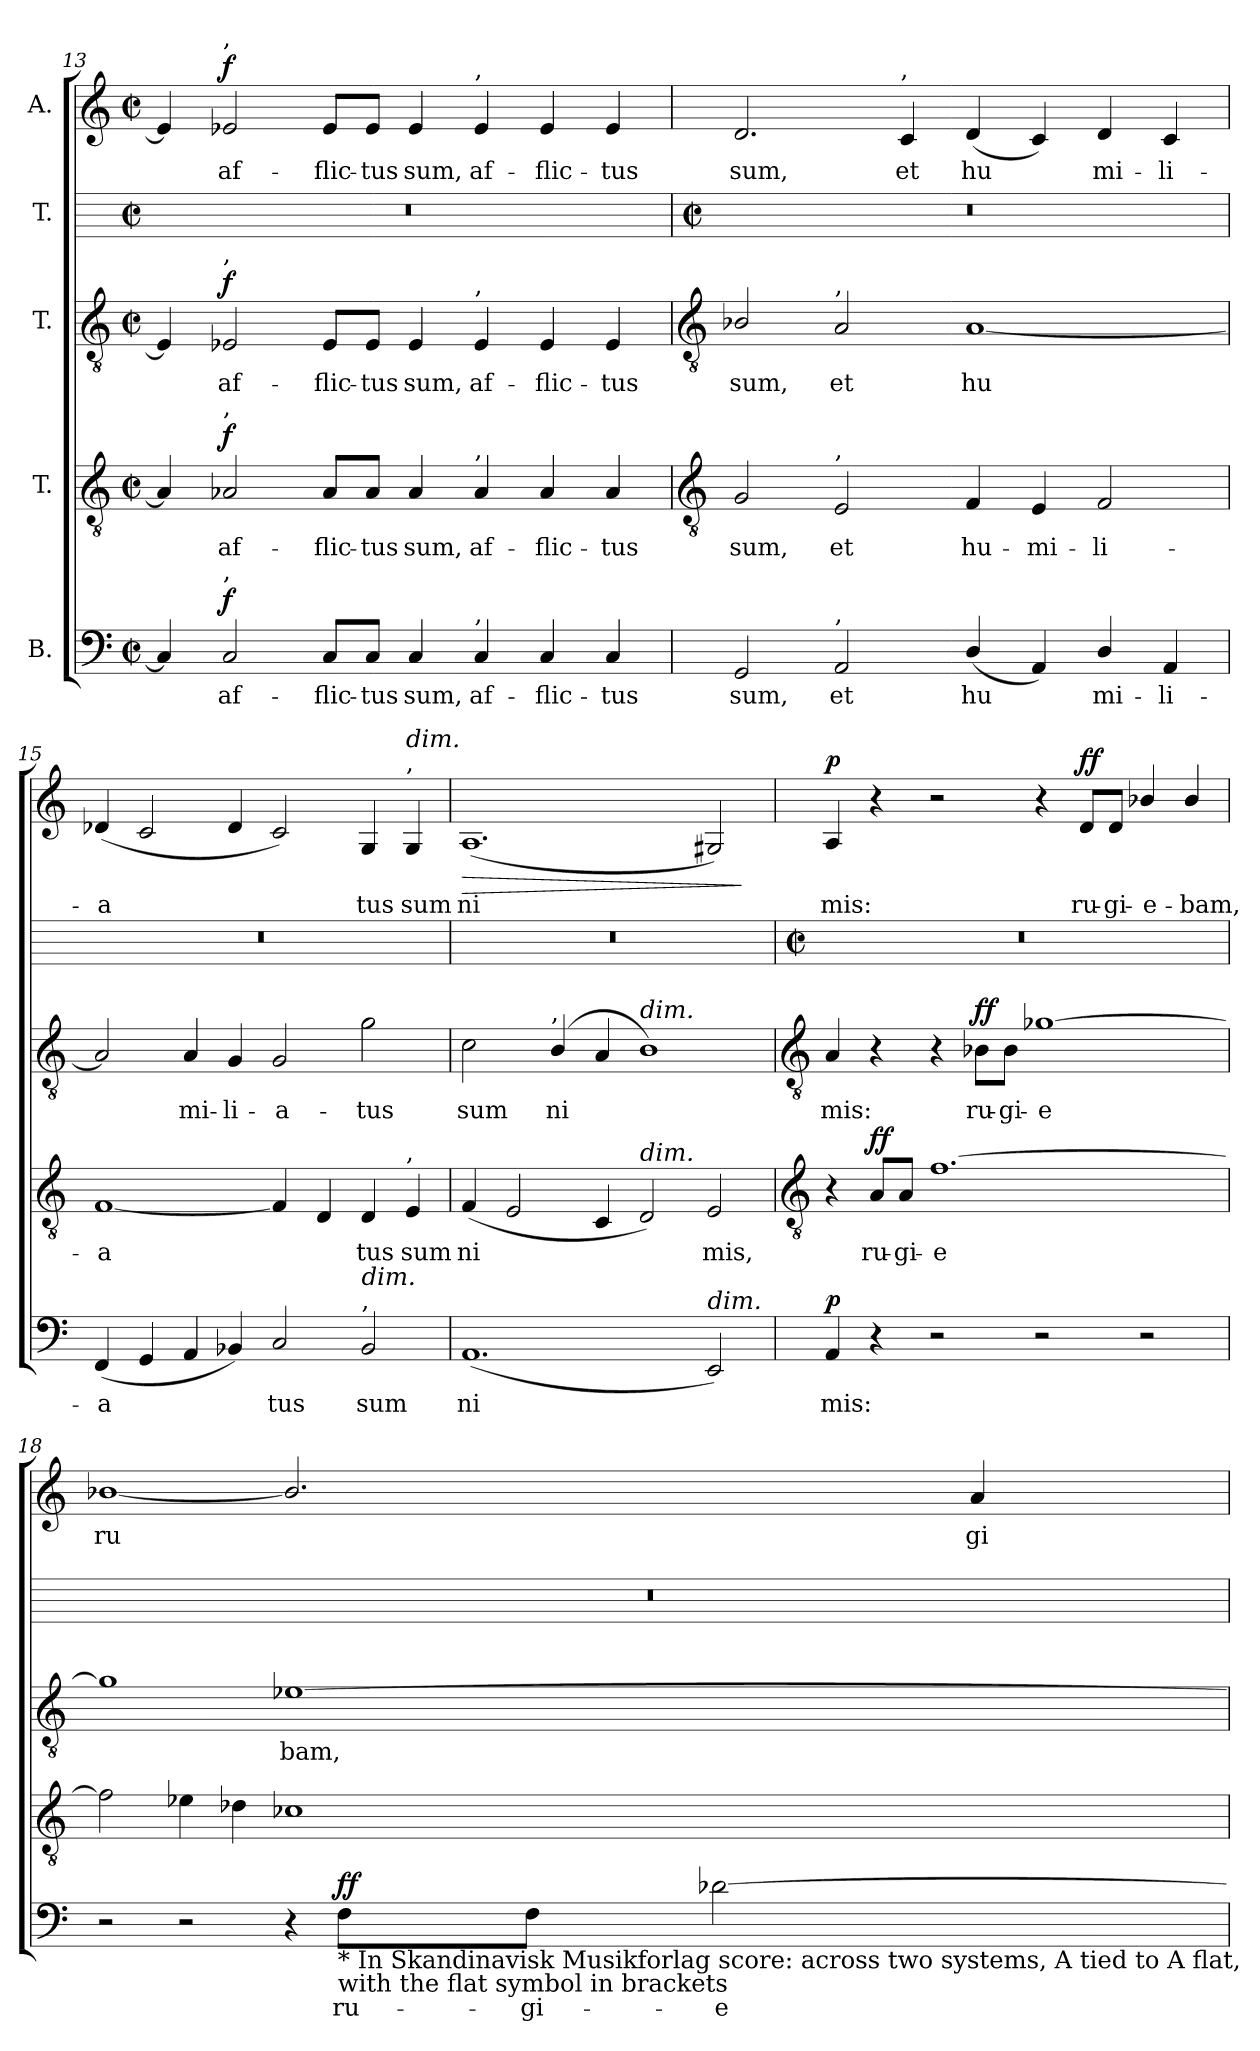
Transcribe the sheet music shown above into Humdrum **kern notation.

**kern	**text	**dynam	**kern	**text	**dynam	**kern	**text	**dynam	**kern	**kern	**text	**dynam
*part5	*part5	*part5	*part4	*part4	*part4	*part3	*part3	*part3	*part2	*part1	*part1	*part1
*staff5	*staff5	*staff5	*staff4	*staff4	*staff4	*staff3	*staff3	*staff3	*staff2	*staff1	*staff1	*staff1
*I"B.	*	*	*I"T.	*	*	*I"T.	*	*	*I"T.	*I"A.	*	*
*clefF4	*	*	*clefGv2	*	*	*clefGv2	*	*	*	*clefG2	*	*
*k[]	*	*	*k[]	*	*	*k[]	*	*	*	*k[]	*	*
*C:	*	*	*C:	*	*	*C:	*	*	*	*C:	*	*
*M4/2	*	*	*M4/2	*	*	*M4/2	*	*	*M4/2	*M4/2	*	*
*met(c|)	*	*	*met(c|)	*	*	*met(c|)	*	*	*met(c|)	*met(c|)	*	*
=13	=13	=13	=13	=13	=13	=13	=13	=13	=13	=13	=13	=13
4C]	.	.	4A-]	.	.	4E-]	.	.	0r	4e-]	.	.
!	!	!	!	!	!	!	!	!	!	!LO:TX:a:t=,	!	!
!	!	!	!	!	!	!LO:TX:a:t=,	!	!	!	!	!	!
!	!	!	!LO:TX:a:t=,	!	!	!	!	!	!	!	!	!
!LO:TX:a:t=,	!	!	!	!	!	!	!	!	!	!	!	!
!	!LO:LY:b	!LO:DY:a	!	!LO:LY:b	!LO:DY:a	!	!LO:LY:b	!LO:DY:a	!	!	!LO:LY:b	!LO:DY:a
2C	af-	f	2A-	af-	f	2E-	af-	f	.	2e-	af-	f
!	!LO:LY:b	!	!	!LO:LY:b	!	!	!LO:LY:b	!	!	!	!LO:LY:b	!
8CL	-flic-	.	8A-L	-flic-	.	8E-L	-flic-	.	.	8e-L	-flic-	.
!	!LO:LY:b	!	!	!LO:LY:b	!	!	!LO:LY:b	!	!	!	!LO:LY:b	!
8CJ	-tus	.	8A-J	-tus	.	8E-J	-tus	.	.	8e-J	-tus	.
!	!LO:LY:b	!	!	!LO:LY:b	!	!	!LO:LY:b	!	!	!	!LO:LY:b	!
4C	sum,	.	4A-	sum,	.	4E-	sum,	.	.	4e-	sum,	.
!	!	!	!	!	!	!	!	!	!	!LO:TX:a:t=,	!	!
!	!	!	!	!	!	!LO:TX:a:t=,	!	!	!	!	!	!
!	!	!	!LO:TX:a:t=,	!	!	!	!	!	!	!	!	!
!LO:TX:a:t=,	!	!	!	!	!	!	!	!	!	!	!	!
!	!LO:LY:b	!	!	!LO:LY:b	!	!	!LO:LY:b	!	!	!	!LO:LY:b	!
4C	af-	.	4A-	af-	.	4E-	af-	.	.	4e-	af-	.
!	!LO:LY:b	!	!	!LO:LY:b	!	!	!LO:LY:b	!	!	!	!LO:LY:b	!
4C	-flic-	.	4A-	-flic-	.	4E-	-flic-	.	.	4e-	-flic-	.
!	!LO:LY:b	!	!	!LO:LY:b	!	!	!LO:LY:b	!	!	!	!LO:LY:b	!
4C	-tus	.	4A-	-tus	.	4E-	-tus	.	.	4e-	-tus	.
!!LO:LB:g=z
=14	=14	=14	=14	=14	=14	=14	=14	=14	=14	=14	=14	=14
*	*	*	*clefGv2	*	*	*clefGv2	*	*	*	*	*	*
*	*	*	*	*	*	*	*	*	*M4/2	*	*	*
*	*	*	*	*	*	*	*	*	*met(c|)	*	*	*
!	!LO:LY:b	!	!	!LO:LY:b	!	!	!LO:LY:b	!	!	!	!LO:LY:b	!
2GG	sum,	.	2G	sum,	.	2B-X/	sum,	.	0r	2.d	sum,	.
!	!	!	!	!	!	!LO:TX:a:t=,	!	!	!	!	!	!
!	!	!	!LO:TX:a:t=,	!	!	!	!	!	!	!	!	!
!LO:TX:a:t=,	!	!	!	!	!	!	!	!	!	!	!	!
!	!LO:LY:b	!	!	!LO:LY:b	!	!	!LO:LY:b	!	!	!	!	!
2AA	et	.	2E	et	.	2A	et	.	.	.	.	.
!	!	!	!	!	!	!	!	!	!	!LO:TX:a:t=,	!	!
!	!	!	!	!	!	!	!	!	!	!	!LO:LY:b	!
.	.	.	.	.	.	.	.	.	.	4c	et	.
!	!LO:LY:b	!	!	!LO:LY:b	!	!	!LO:LY:b	!	!	!	!LO:LY:b	!
(<4D/	hu	.	4F	hu-	.	[1A	hu	.	.	(<4d	hu	.
!	!	!	!	!LO:LY:b	!	!	!	!	!	!	!	!
4AA/)	.	.	4E	-mi-	.	.	.	.	.	4c)	.	.
!	!LO:LY:b	!	!	!LO:LY:b	!	!	!	!	!	!	!LO:LY:b	!
4D/	mi-	.	2F	-li-	.	.	.	.	.	4d	mi-	.
!	!LO:LY:b	!	!	!	!	!	!	!	!	!	!LO:LY:b	!
4AA	-li-	.	.	.	.	.	.	.	.	4c	-li-	.
=15	=15	=15	=15	=15	=15	=15	=15	=15	=15	=15	=15	=15
!	!LO:LY:b	!	!	!LO:LY:b	!	!	!	!	!	!	!LO:LY:b	!
(<4FF	-a	.	[1F	-a	.	2A]	.	.	0r	(<4d-X	-a	.
4GG	.	.	.	.	.	.	.	.	.	2c	.	.
!	!	!	!	!	!	!	!LO:LY:b	!	!	!	!	!
4AA	.	.	.	.	.	4A	mi-	.	.	.	.	.
!	!	!	!	!	!	!	!LO:LY:b	!	!	!	!	!
4BB-X)	.	.	.	.	.	4G	-li-	.	.	4d-	.	.
!	!LO:LY:b	!	!	!	!	!	!LO:LY:b	!	!	!	!	!
2C	tus	.	4F]	.	.	2G	-a-	.	.	2c)	.	.
.	.	.	4D	.	.	.	.	.	.	.	.	.
!LO:TX:a:t=,	!	!	!	!	!	!	!	!	!	!	!	!
!LO:TX:a:i:t=dim.	!	!	!	!	!	!	!	!	!	!	!	!
!	!LO:LY:b	!	!	!LO:LY:b	!	!	!LO:LY:b	!	!	!	!LO:LY:b	!
2BB-	sum	.	4D	tus	.	2g	-tus	.	.	4G	tus	.
!	!	!	!	!	!	!	!	!	!	!LO:TX:a:t=,	!	!
!	!	!	!	!	!	!	!	!	!	!LO:TX:a:i:t=dim.	!	!
!	!	!	!LO:TX:a:t=,	!	!	!	!	!	!	!	!	!
!	!	!	!	!LO:LY:b	!	!	!	!	!	!	!LO:LY:b	!
.	.	.	4E	sum	.	.	.	.	.	4G	sum	.
=16	=16	=16	=16	=16	=16	=16	=16	=16	=16	=16	=16	=16
!	!LO:LY:b	!	!	!LO:LY:b	!	!	!LO:LY:b	!	!	!	!LO:LY:b	!LO:HP:b
(<1.AA	ni	.	(<4F	ni	.	2c	sum	.	0r	(<1.A	ni	>
.	.	.	2E	.	.	.	.	.	.	.	.	.
!	!	!	!	!	!	!LO:TX:a:t=,	!	!	!	!	!	!
!	!	!	!	!	!	!	!LO:LY:b	!	!	!	!	!
.	.	.	.	.	.	(<4B/	ni	.	.	.	.	.
.	.	.	4C	.	.	4A	.	.	.	.	.	.
!	!	!	!	!	!	!LO:TX:a:i:t=dim.	!	!	!	!	!	!
!	!	!	!LO:TX:a:i:t=dim.	!	!	!	!	!	!	!	!	!
.	.	.	2D)	.	.	1B)	.	.	.	.	.	.
!LO:TX:a:i:t=dim.	!	!	!	!	!	!	!	!	!	!	!	!
!	!	!	!	!LO:LY:b	!	!	!	!	!	!	!	!
2EE)	.	.	2E	mis,	.	.	.	.	.	2G#X)	.	.
.	.	.	.	.	.	.	.	.	.	.	.	]
!!LO:LB:g=z
=17	=17	=17	=17	=17	=17	=17	=17	=17	=17	=17	=17	=17
*	*	*	*clefGv2	*	*	*clefGv2	*	*	*	*	*	*
*	*	*	*	*	*	*	*	*	*M4/2	*	*	*
*	*	*	*	*	*	*	*	*	*met(c|)	*	*	*
!	!LO:LY:b	!LO:DY:a	!	!	!	!	!LO:LY:b	!	!	!	!LO:LY:b	!LO:DY:a
4AA	mis:	p	4r	.	.	4A	mis:	.	0r	4A	mis:	p
!	!	!	!	!LO:LY:b	!LO:DY:a	!	!	!	!	!	!	!
4r	.	.	8AL	ru-	ff	4r	.	.	.	4r	.	.
!	!	!	!	!LO:LY:b	!	!	!	!	!	!	!	!
.	.	.	8AJ	-gi-	.	.	.	.	.	.	.	.
!	!	!	!	!LO:LY:b	!	!	!	!	!	!	!	!
2r	.	.	[1.f	-e	.	4r	.	.	.	2r	.	.
!	!	!	!	!	!	!	!LO:LY:b	!LO:DY:a	!	!	!	!
.	.	.	.	.	.	8B-XL	ru-	ff	.	.	.	.
!	!	!	!	!	!	!	!LO:LY:b	!	!	!	!	!
.	.	.	.	.	.	8B-J	-gi-	.	.	.	.	.
!	!	!	!	!	!	!	!LO:LY:b	!	!	!	!	!
2r	.	.	.	.	.	[1g-X	-e	.	.	4r	.	.
!	!	!	!	!	!	!	!	!	!	!	!LO:LY:b	!LO:DY:a
.	.	.	.	.	.	.	.	.	.	8dL	ru-	ff
!	!	!	!	!	!	!	!	!	!	!	!LO:LY:b	!
.	.	.	.	.	.	.	.	.	.	8dJ	-gi-	.
!	!	!	!	!	!	!	!	!	!	!	!LO:LY:b	!
2r	.	.	.	.	.	.	.	.	.	4b-X/	-e-	.
!	!	!	!	!	!	!	!	!	!	!	!LO:LY:b	!
.	.	.	.	.	.	.	.	.	.	4b-/	-bam,	.
=18	=18	=18	=18	=18	=18	=18	=18	=18	=18	=18	=18	=18
!	!	!	!	!	!	!	!	!	!	!	!LO:LY:b	!
2r	.	.	2f]	.	.	1g-]	.	.	0r	[1b-X/	ru	.
2r	.	.	4e-X	.	.	.	.	.	.	.	.	.
.	.	.	4d-X	.	.	.	.	.	.	.	.	.
!	!	!	!	!	!	!	!LO:LY:b	!	!	!	!	!
4r	.	.	1c-X	.	.	[1e-X	bam,	.	.	2.b-/]	.	.
!LO:TX:b:t=* In Skandinavisk Musikforlag score&colon; across two systems, A tied to A flat, \nwith the flat symbol in brackets	!	!	!	!	!	!	!	!	!	!	!	!
!	!LO:LY:b	!LO:DY:a	!	!	!	!	!	!	!	!	!	!
8FL	ru-	ff	.	.	.	.	.	.	.	.	.	.
!	!LO:LY:b	!	!	!	!	!	!	!	!	!	!	!
8FJ	-gi-	.	.	.	.	.	.	.	.	.	.	.
!	!LO:LY:b	!	!	!	!	!	!	!	!	!	!	!
[2d-X	-e	.	.	.	.	.	.	.	.	.	.	.
!	!	!	!	!	!	!	!	!	!	!	!LO:LY:b	!
.	.	.	.	.	.	.	.	.	.	4a	gi-	.
=	=	=	=	=	=	=	=	=	=	=	=	=
*-	*-	*-	*-	*-	*-	*-	*-	*-	*-	*-	*-	*-
